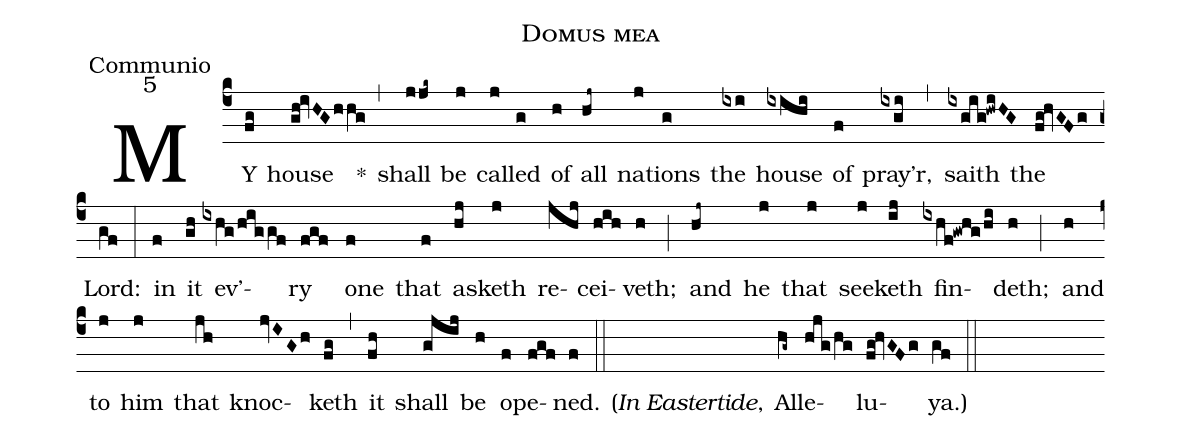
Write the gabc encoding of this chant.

name:Domus mea;
office-part:Communio;
mode:5;
%%
(c4) MY(fg) house(gh!ivHGhhg) *(,) shall(jjk~) be(j) cal(j)led(g) of(h) all(hj~) na(j)tions(g) the(ixi) house(ixihi) of(f) pray'r,(ixgi) (,) saith(ixgig!hwiHG) the(fg!hvGFg) Lord:(gf) (:) in(f) it(gh) ev'(ixhg/higgf)ry(fgf) one(f) that(f) as(hj)keth(j) re(jhj)cei(hih)veth;(h) (;) and(hj~) he(j) that(j) see(j)keth(ij) fin(ixhf!gwhg/hi)deth;(h) (;) and(h) to(j) him(j) that(jh) knoc(jvIGh)keth(fg) (,) it(fh) shall(gjij) be(h) o(f)pe(fgf)ned.(f) (::) <v>(</v><i>In Eastertide</i>,() Al(hg~)le(hjg/hg)lu(fg!hvGFg)ya.<v>)</v>(gf) (::)
